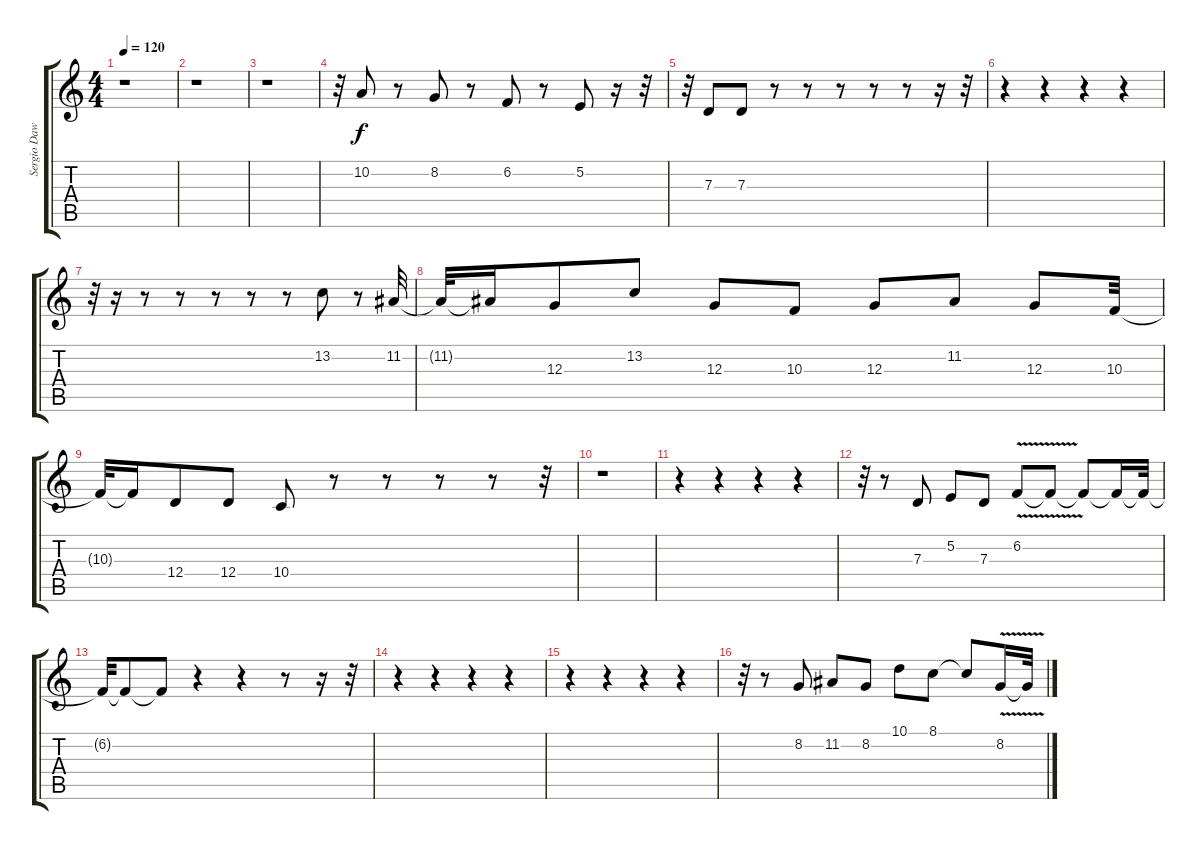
\track ("Sergio Dawi" "Sergio Daw") {instrument altosax}
\staff {score tabs}
\tuning (E4 B3 G3 D3 A2 E2) {hide}
\ts (4 4)
\tempo 120
\clef g2
\ks c
r.1{dy f} |
r.1 |
r.1 |
r.32{volume 8} 10.2.8 r.8 8.2.8 r.8 6.2.8 r.8 5.2.8 r.16 r.32 |
r.32 7.3.8 7.3.8 r.8 r.8 r.8 r.8 r.8 r.16 r.32 |
r.4 r.4 r.4 r.4 |
r.32 r.16 r.8 r.8 r.8 r.8 r.8 13.2.8 r.8 11.2.32 |
11.2{t}.32 11.2{t}.16 12.3.8 13.2.8 12.3.8 10.3.8 12.3.8 11.2.8 12.3.8 10.3.32 |
10.3{t}.32 10.3{t}.16 12.4.8 12.4.8 10.4.8 r.8 r.8 r.8 r.8 r.32 |
r.1 |
r.4 r.4 r.4 r.4 |
r.32 r.8 7.3.8 5.2.8 7.3.8 6.2{v}.8{volume 6} 6.2{t}.8 6.2{t}.8 6.2{t}.16 6.2{t}.32 |
6.2{t}.32 6.2{t}.8 6.2{t}.8 r.4 r.4 r.8 r.16 r.32 |
r.4 r.4 r.4 r.4 |
r.4 r.4 r.4 r.4 |
r.32 r.8 8.2.8{volume 10} 11.2.8 8.2.8 10.1.8 8.1.8 8.1{t}.8 8.2{v}.16{volume 6} 8.2{t}.32
